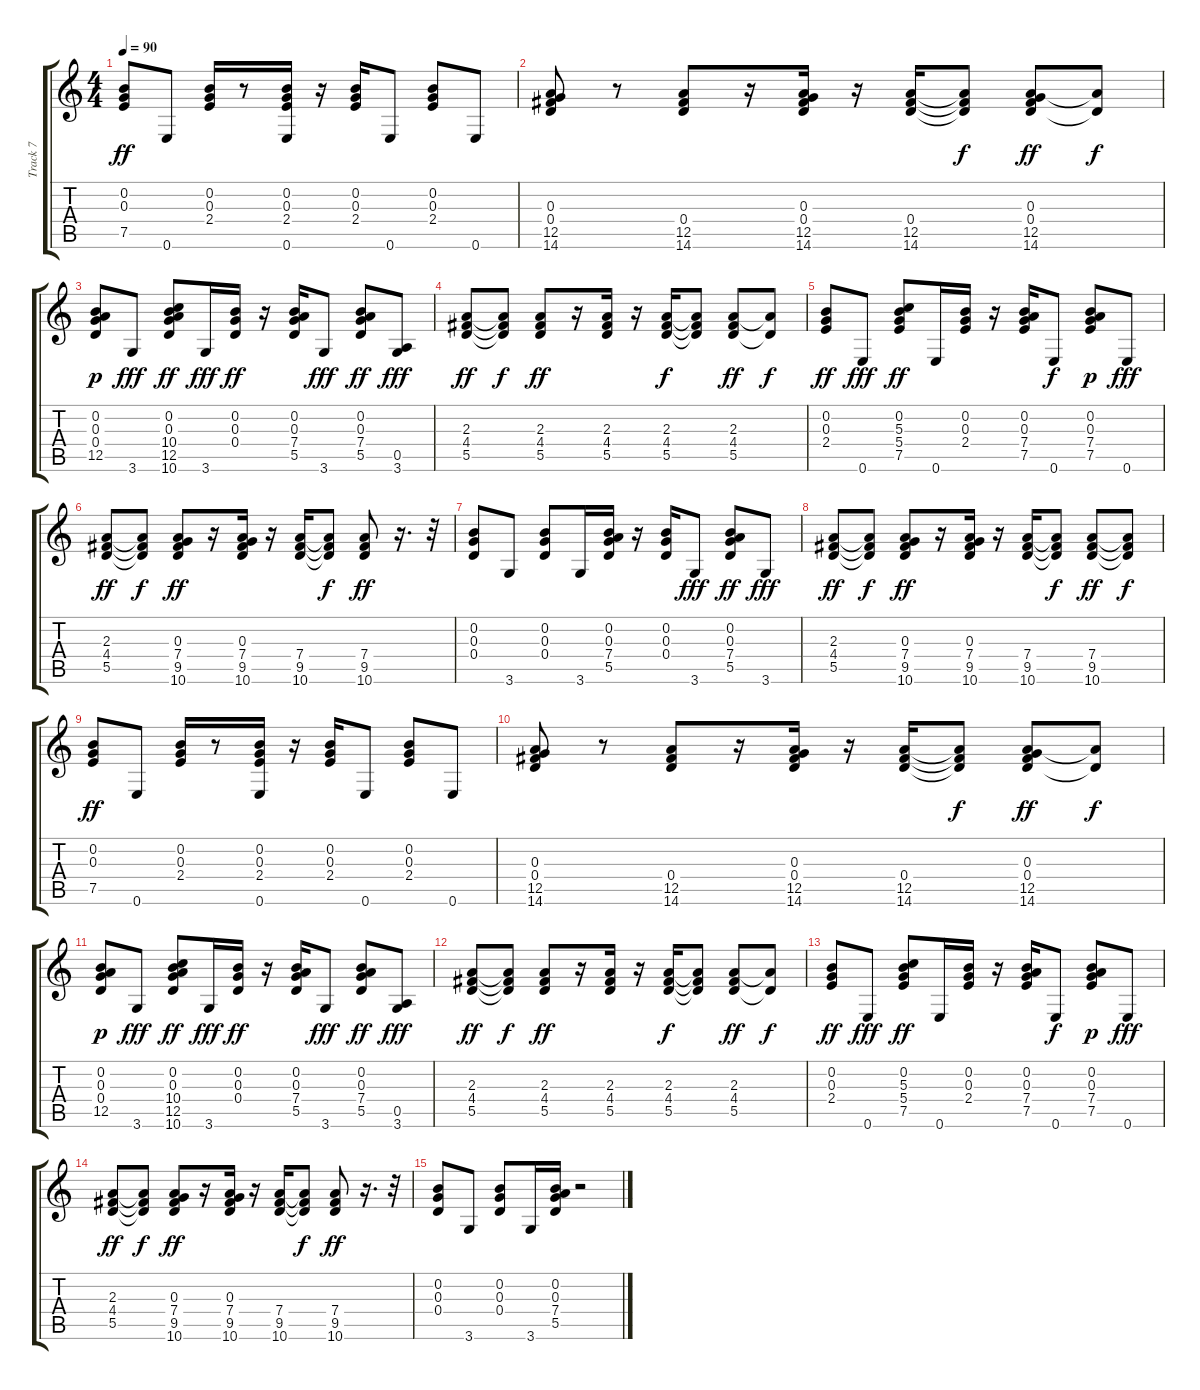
\track ("Track 7" "Track 7") {instrument acousticguitarsteel}
\staff {score tabs}
\tuning (E4 B3 G3 D3 A2 E2) {hide}
\ts (4 4)
\tempo 90
\clef g2
\ks c
(0.2 0.3 7.5).8{dy ff} 0.6.8 (0.2 0.3 2.4).16 r.8 (0.2 0.3 2.4 0.6).16 r.16 (0.2 0.3 2.4).16 0.6.8 (0.2 0.3 2.4).8 0.6.8 |
(0.3 0.4 12.5 14.6).8 r.8 (0.4 12.5 14.6).8 r.16 (0.3 0.4 12.5 14.6).16 r.16 (0.4 12.5 14.6).16 (0.4{t} 12.5{t} 14.6{t}).8{dy f} (0.3 0.4 12.5 14.6).8{dy ff} (0.4{t} 12.5{t}).8{dy f} |
(0.2 0.3 0.4 12.5).8{dy p} 3.6.8{dy fff} (0.2 0.3 10.4 12.5 10.6).8{dy ff} 3.6.16{dy fff} (0.2 0.3 0.4).16{dy ff} r.16 (0.2 0.3 7.4 5.5).16 3.6.8{dy fff} (0.2 0.3 7.4 5.5).8{dy ff} (0.5 3.6).8{dy fff} |
(2.3 4.4 5.5).8{dy ff} (2.3{t} 4.4{t} 5.5{t}).8{dy f} (2.3 4.4 5.5).8{dy ff} r.16 (2.3 4.4 5.5).16 r.16 (2.3 4.4 5.5).16{dy f} (2.3{t} 4.4{t} 5.5{t}).8 (2.3 4.4 5.5).8{dy ff} (2.3{t} 5.5{t}).8{dy f} |
(0.2 0.3 2.4).8{dy ff} 0.6.8{dy fff} (0.2 5.3 5.4 7.5).8{dy ff} 0.6.16 (0.2 0.3 2.4).16 r.16 (0.2 0.3 7.4 7.5).16 0.6.8{dy f} (0.2 0.3 7.4 7.5).8{dy p} 0.6.8{dy fff} |
(2.3 4.4 5.5).8{dy ff} (2.3{t} 4.4{t} 5.5{t}).8{dy f} (0.3 7.4 9.5 10.6).8{dy ff} r.16 (0.3 7.4 9.5 10.6).16 r.16 (7.4 9.5 10.6).16 (7.4{t} 9.5{t} 10.6{t}).8{dy f} (7.4 9.5 10.6).8{dy ff} r.16{d} r.32 |
(0.2 0.3 0.4).8 3.6.8 (0.2 0.3 0.4).8 3.6.16 (0.2 0.3 7.4 5.5).16 r.16 (0.2 0.3 0.4).16 3.6.8{dy fff} (0.2 0.3 7.4 5.5).8{dy ff} 3.6.8{dy fff} |
(2.3 4.4 5.5).8{dy ff} (2.3{t} 4.4{t} 5.5{t}).8{dy f} (0.3 7.4 9.5 10.6).8{dy ff} r.16 (0.3 7.4 9.5 10.6).16 r.16 (7.4 9.5 10.6).16 (7.4{t} 9.5{t} 10.6{t}).8{dy f} (7.4 9.5 10.6).8{dy ff} (7.4{t} 9.5{t} 10.6{t}).8{dy f} |
(0.2 0.3 7.5).8{dy ff} 0.6.8 (0.2 0.3 2.4).16 r.8 (0.2 0.3 2.4 0.6).16 r.16 (0.2 0.3 2.4).16 0.6.8 (0.2 0.3 2.4).8 0.6.8 |
(0.3 0.4 12.5 14.6).8 r.8 (0.4 12.5 14.6).8 r.16 (0.3 0.4 12.5 14.6).16 r.16 (0.4 12.5 14.6).16 (0.4{t} 12.5{t} 14.6{t}).8{dy f} (0.3 0.4 12.5 14.6).8{dy ff} (0.4{t} 12.5{t}).8{dy f} |
(0.2 0.3 0.4 12.5).8{dy p} 3.6.8{dy fff} (0.2 0.3 10.4 12.5 10.6).8{dy ff} 3.6.16{dy fff} (0.2 0.3 0.4).16{dy ff} r.16 (0.2 0.3 7.4 5.5).16 3.6.8{dy fff} (0.2 0.3 7.4 5.5).8{dy ff} (0.5 3.6).8{dy fff} |
(2.3 4.4 5.5).8{dy ff} (2.3{t} 4.4{t} 5.5{t}).8{dy f} (2.3 4.4 5.5).8{dy ff} r.16 (2.3 4.4 5.5).16 r.16 (2.3 4.4 5.5).16{dy f} (2.3{t} 4.4{t} 5.5{t}).8 (2.3 4.4 5.5).8{dy ff} (2.3{t} 5.5{t}).8{dy f} |
(0.2 0.3 2.4).8{dy ff} 0.6.8{dy fff} (0.2 5.3 5.4 7.5).8{dy ff} 0.6.16 (0.2 0.3 2.4).16 r.16 (0.2 0.3 7.4 7.5).16 0.6.8{dy f} (0.2 0.3 7.4 7.5).8{dy p} 0.6.8{dy fff} |
(2.3 4.4 5.5).8{dy ff} (2.3{t} 4.4{t} 5.5{t}).8{dy f} (0.3 7.4 9.5 10.6).8{dy ff} r.16 (0.3 7.4 9.5 10.6).16 r.16 (7.4 9.5 10.6).16 (7.4{t} 9.5{t} 10.6{t}).8{dy f} (7.4 9.5 10.6).8{dy ff} r.16{d} r.32 |
(0.2 0.3 0.4).8 3.6.8 (0.2 0.3 0.4).8 3.6.16 (0.2 0.3 7.4 5.5).16 r.2
